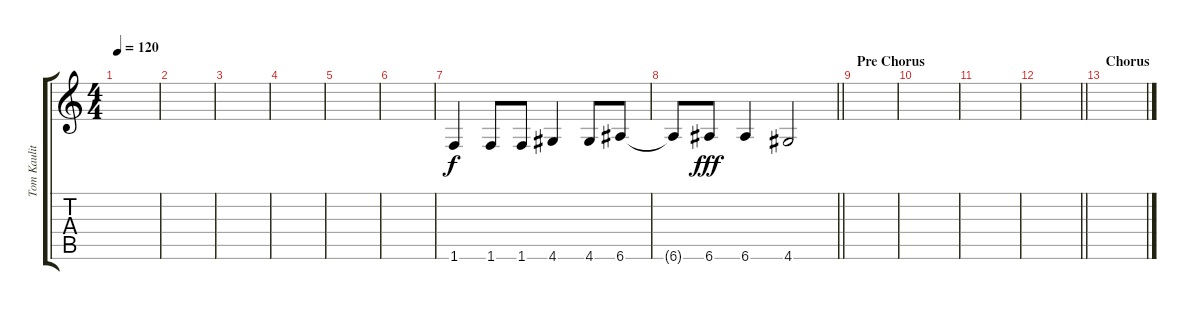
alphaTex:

\track ("Tom Kaulitz" "Tom Kaulit") {instrument acousticguitarnylon}
\staff {score tabs}
\tuning (E4 B3 G3 D3 A2 E2) {hide}
\ts (4 4)
\tempo 120
\clef g2
\ks c
|
|
|
|
|
|
1.6.4 1.6.8 1.6.8 4.6.4 4.6.8 6.6.8 |
\barLineRight lightlight
6.6{t}.8{dy f} 6.6.8{dy fff} 6.6.4 4.6.2 |
\section ("" "Pre Chorus")
|
|
|
\barLineRight lightlight
|
\section ("" "Chorus")
